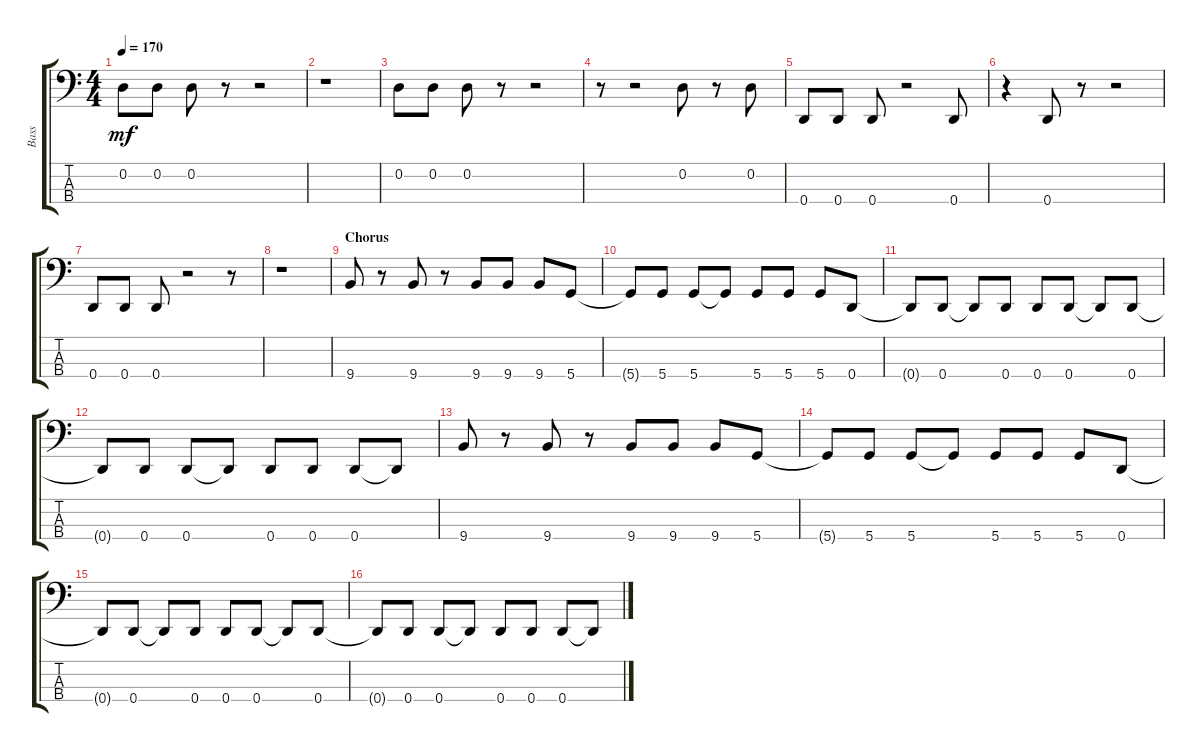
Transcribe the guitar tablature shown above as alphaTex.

\track ("Bass" "Bass") {instrument electricbassfinger}
\staff {score tabs}
\tuning (G2 D2 A1 D1) {hide}
\ts (4 4)
\tempo 170
\clef f4
\ks c
0.2.8{dy mf} 0.2.8 0.2.8 r.8 r.2 |
r.1 |
0.2.8 0.2.8 0.2.8 r.8 r.2 |
r.8 r.2 0.2.8 r.8 0.2.8 |
0.4.8 0.4.8 0.4.8 r.2 0.4.8 |
r.4 0.4.8 r.8 r.2 |
0.4.8 0.4.8 0.4.8 r.2 r.8 |
r.1 |
\section ("" "Chorus")
9.4.8 r.8 9.4.8 r.8 9.4.8 9.4.8 9.4.8 5.4.8 |
5.4{t}.8 5.4.8 5.4.8 5.4{t}.8 5.4.8 5.4.8 5.4.8 0.4.8 |
0.4{t}.8 0.4.8 0.4{t}.8 0.4.8 0.4.8 0.4.8 0.4{t}.8 0.4.8 |
0.4{t}.8 0.4.8 0.4.8 0.4{t}.8 0.4.8 0.4.8 0.4.8 0.4{t}.8 |
9.4.8 r.8 9.4.8 r.8 9.4.8 9.4.8 9.4.8 5.4.8 |
5.4{t}.8 5.4.8 5.4.8 5.4{t}.8 5.4.8 5.4.8 5.4.8 0.4.8 |
0.4{t}.8 0.4.8 0.4{t}.8 0.4.8 0.4.8 0.4.8 0.4{t}.8 0.4.8 |
0.4{t}.8 0.4.8 0.4.8 0.4{t}.8 0.4.8 0.4.8 0.4.8 0.4{t}.8
